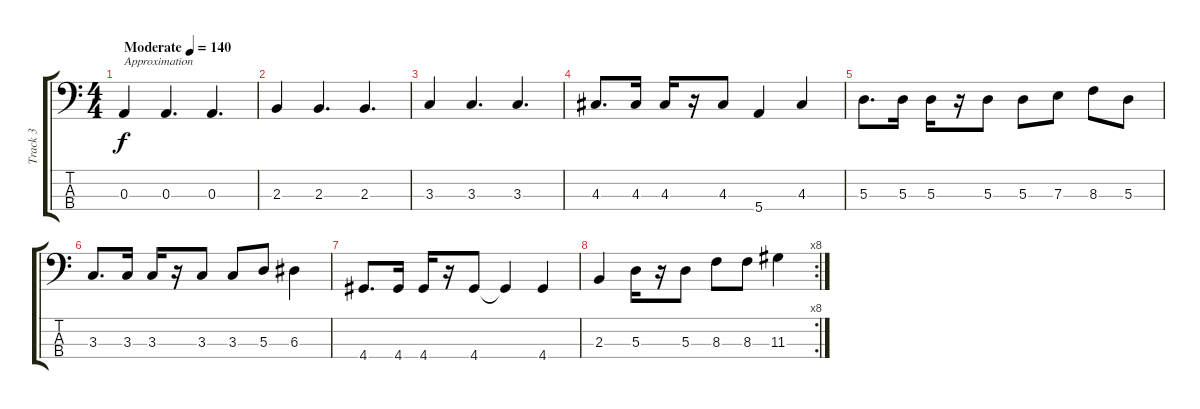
\track ("Track 3" "Track 3") {instrument synthbass1}
\staff {score tabs}
\tuning (G2 D2 A1 E1) {hide}
\ts (4 4)
\tempo (140 "Moderate")
\clef f4
\ks c
0.3.4{txt "Approximation" dy f instrument synthbass1} 0.3.4{d} 0.3.4{d} |
2.3.4 2.3.4{d} 2.3.4{d} |
3.3.4 3.3.4{d} 3.3.4{d} |
4.3.8{d} 4.3.16 4.3.16 r.16 4.3.8 5.4.4 4.3.4 |
5.3.8{d} 5.3.16 5.3.16 r.16 5.3.8 5.3.8 7.3.8 8.3.8 5.3.8 |
3.3.8{d} 3.3.16 3.3.16 r.16 3.3.8 3.3.8 5.3.8 6.3.4 |
4.4.8{d} 4.4.16 4.4.16 r.16 4.4.8 4.4{t}.4 4.4.4 |
\rc 8
2.3.4 5.3.16 r.16 5.3.8 8.3.8 8.3.8 11.3.4
